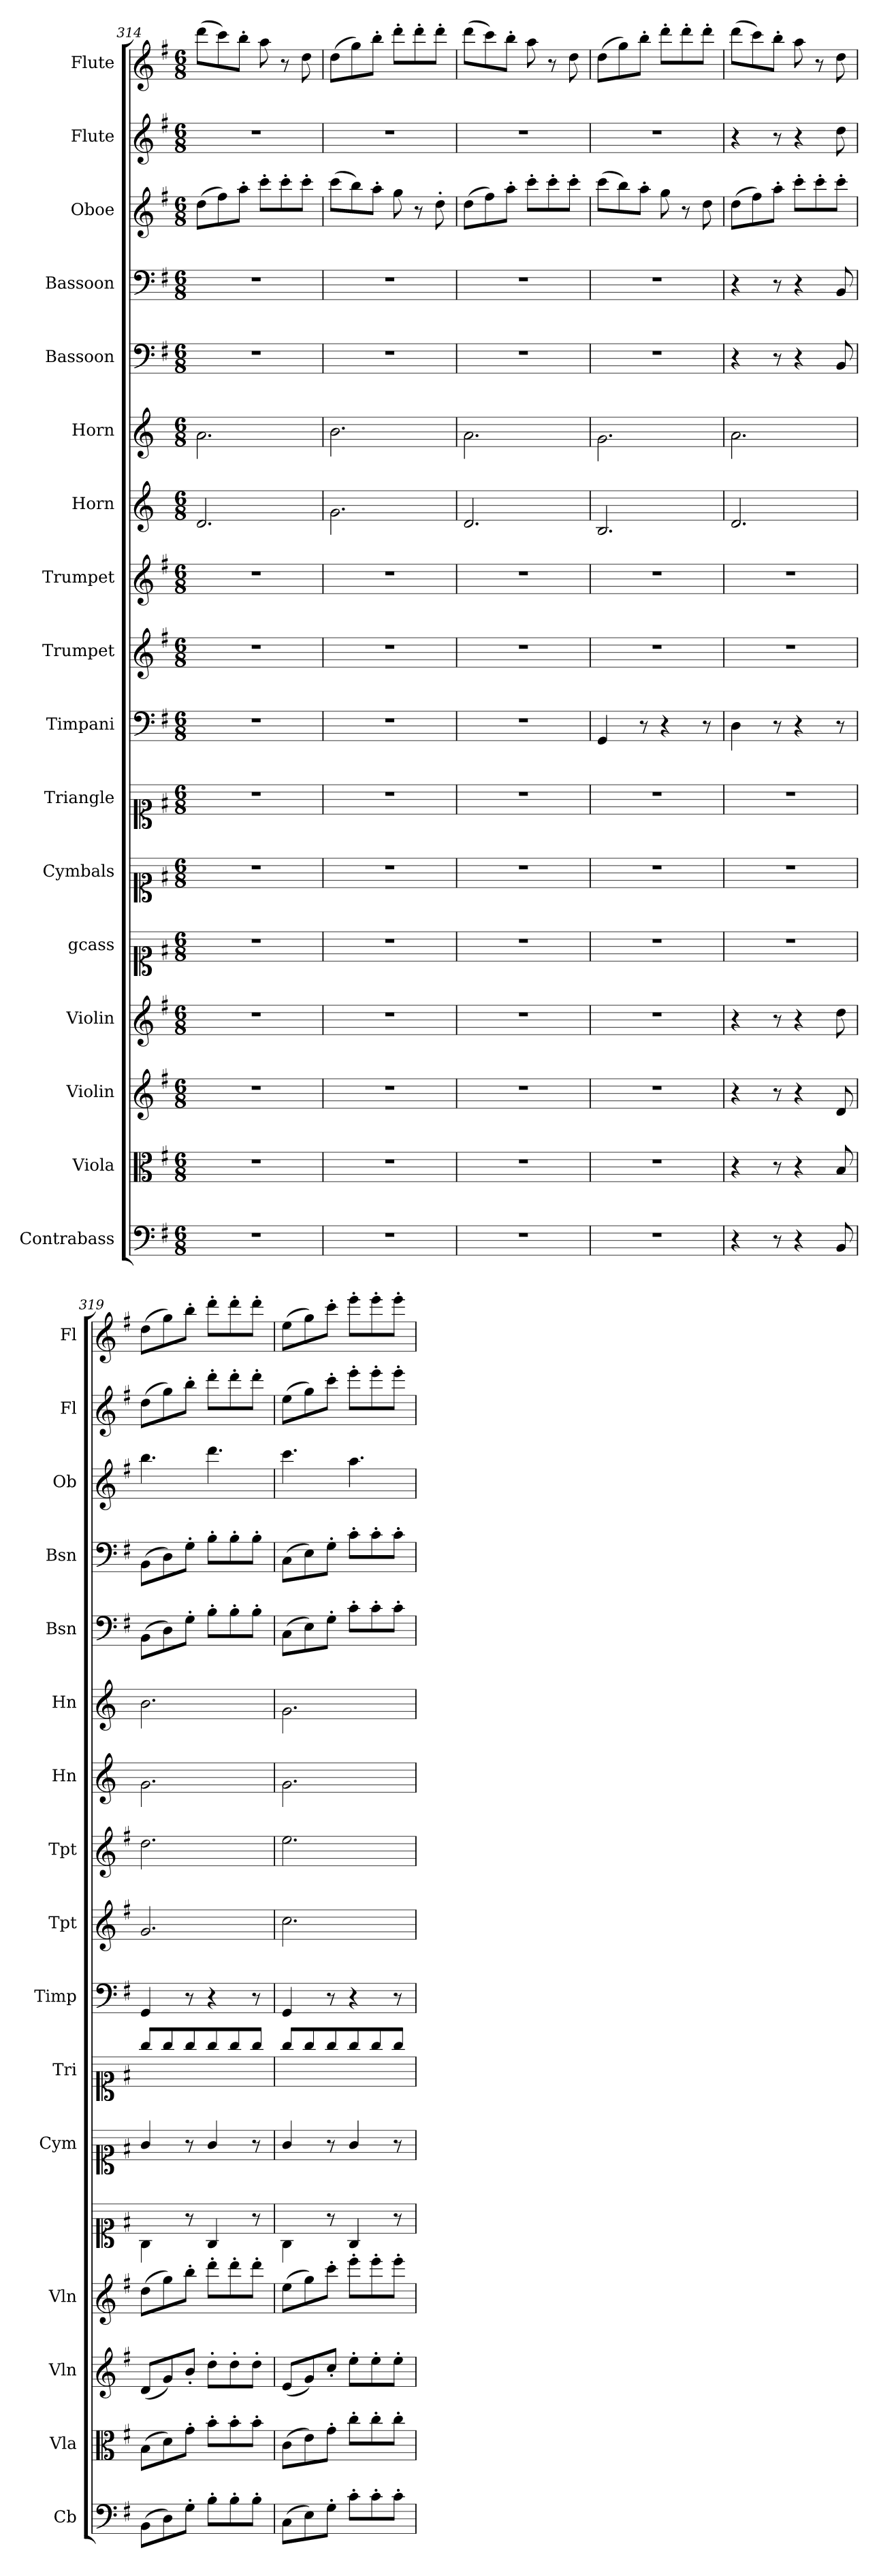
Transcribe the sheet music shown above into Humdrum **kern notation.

**kern	**kern	**kern	**kern	**kern	**kern	**kern	**kern	**kern	**kern	**kern	**kern	**kern	**kern	**kern	**kern	**kern
*part17	*part16	*part15	*part14	*part13	*part12	*part11	*part10	*part9	*part8	*part7	*part6	*part5	*part4	*part3	*part2	*part1
*staff17	*staff16	*staff15	*staff14	*staff13	*staff12	*staff11	*staff10	*staff9	*staff8	*staff7	*staff6	*staff5	*staff4	*staff3	*staff2	*staff1
*I"Contrabass	*I"Viola	*I"Violin	*I"Violin	*I"gcass	*I"Cymbals	*I"Triangle	*I"Timpani	*I"Trumpet	*I"Trumpet	*I"Horn	*I"Horn	*I"Bassoon	*I"Bassoon	*I"Oboe	*I"Flute	*I"Flute
*I'Cb	*I'Vla	*I'Vln	*I'Vln	*	*I'Cym	*I'Tri	*I'Timp	*I'Tpt	*I'Tpt	*I'Hn	*I'Hn	*I'Bsn	*I'Bsn	*I'Ob	*I'Fl	*I'Fl
*clefF4	*clefC3	*clefG2	*clefG2	*clefC1	*clefC1	*clefC1	*clefF4	*clefG2	*clefG2	*clefG2	*clefG2	*clefF4	*clefF4	*clefG2	*clefG2	*clefG2
*k[f#]	*k[f#]	*k[f#]	*k[f#]	*k[f#]	*k[f#]	*k[f#]	*k[f#]	*k[f#]	*k[f#]	*k[]	*k[]	*k[f#]	*k[f#]	*k[f#]	*k[f#]	*k[f#]
*M6/8	*M6/8	*M6/8	*M6/8	*M6/8	*M6/8	*M6/8	*M6/8	*M6/8	*M6/8	*M6/8	*M6/8	*M6/8	*M6/8	*M6/8	*M6/8	*M6/8
=314	=314	=314	=314	=314	=314	=314	=314	=314	=314	=314	=314	=314	=314	=314	=314	=314
2.r	2.r	2.r	2.r	2.r	2.r	2.r	2.r	2.r	2.r	2.d/	2.a\	2.r	2.r	(8dd\L	2.r	(8ddd\L
.	.	.	.	.	.	.	.	.	.	.	.	.	.	8ff#\)	.	8ccc\)
.	.	.	.	.	.	.	.	.	.	.	.	.	.	8aa'\J	.	8bb'\J
.	.	.	.	.	.	.	.	.	.	.	.	.	.	8ccc'\L	.	8aa\
.	.	.	.	.	.	.	.	.	.	.	.	.	.	8ccc'\	.	8r
.	.	.	.	.	.	.	.	.	.	.	.	.	.	8ccc'\J	.	8dd\
=315	=315	=315	=315	=315	=315	=315	=315	=315	=315	=315	=315	=315	=315	=315	=315	=315
2.r	2.r	2.r	2.r	2.r	2.r	2.r	2.r	2.r	2.r	2.g\	2.b\	2.r	2.r	(8ccc\L	2.r	(8dd\L
.	.	.	.	.	.	.	.	.	.	.	.	.	.	8bb\)	.	8gg\)
.	.	.	.	.	.	.	.	.	.	.	.	.	.	8aa'\J	.	8bb'\J
.	.	.	.	.	.	.	.	.	.	.	.	.	.	8gg\	.	8ddd'\L
.	.	.	.	.	.	.	.	.	.	.	.	.	.	8r	.	8ddd'\
.	.	.	.	.	.	.	.	.	.	.	.	.	.	8dd'\	.	8ddd'\J
=316	=316	=316	=316	=316	=316	=316	=316	=316	=316	=316	=316	=316	=316	=316	=316	=316
2.r	2.r	2.r	2.r	2.r	2.r	2.r	2.r	2.r	2.r	2.d/	2.a\	2.r	2.r	(8dd\L	2.r	(8ddd\L
.	.	.	.	.	.	.	.	.	.	.	.	.	.	8ff#\)	.	8ccc\)
.	.	.	.	.	.	.	.	.	.	.	.	.	.	8aa'\J	.	8bb'\J
.	.	.	.	.	.	.	.	.	.	.	.	.	.	8ccc'\L	.	8aa\
.	.	.	.	.	.	.	.	.	.	.	.	.	.	8ccc'\	.	8r
.	.	.	.	.	.	.	.	.	.	.	.	.	.	8ccc'\J	.	8dd\
=317	=317	=317	=317	=317	=317	=317	=317	=317	=317	=317	=317	=317	=317	=317	=317	=317
2.r	2.r	2.r	2.r	2.r	2.r	2.r	4GG/	2.r	2.r	2.B/	2.g\	2.r	2.r	(8ccc\L	2.r	(8dd\L
.	.	.	.	.	.	.	.	.	.	.	.	.	.	8bb\)	.	8gg\)
.	.	.	.	.	.	.	8r	.	.	.	.	.	.	8aa'\J	.	8bb'\J
.	.	.	.	.	.	.	4r	.	.	.	.	.	.	8gg\	.	8ddd'\L
.	.	.	.	.	.	.	.	.	.	.	.	.	.	8r	.	8ddd'\
.	.	.	.	.	.	.	8r	.	.	.	.	.	.	8dd\	.	8ddd'\J
=318	=318	=318	=318	=318	=318	=318	=318	=318	=318	=318	=318	=318	=318	=318	=318	=318
4r	4r	4r	4r	2.r	2.r	2.r	4D\	2.r	2.r	2.d/	2.a\	4r	4r	(8dd\L	4r	(8ddd\L
.	.	.	.	.	.	.	.	.	.	.	.	.	.	8ff#\)	.	8ccc\)
8r	8r	8r	8r	.	.	.	8r	.	.	.	.	8r	8r	8aa'\J	8r	8bb'\J
4r	4r	4r	4r	.	.	.	4r	.	.	.	.	4r	4r	8ccc'\L	4r	8aa\
.	.	.	.	.	.	.	.	.	.	.	.	.	.	8ccc'\	.	8r
8BB/	8B/	8d/	8dd\	.	.	.	8r	.	.	.	.	8BB/	8BB/	8ccc'\J	8dd\	8dd\
=319	=319	=319	=319	=319	=319	=319	=319	=319	=319	=319	=319	=319	=319	=319	=319	=319
(8BB\L	(8B\L	(8d/L	(8dd\L	4G\	4g/	8gg/L	4GG/	2.g/	2.dd\	2.g\	2.b\	(8BB\L	(8BB\L	4.bb\	(8dd\L	(8dd\L
8D\)	8d\)	8g/)	8gg\)	.	.	8gg/	.	.	.	.	.	8D\)	8D\)	.	8gg\)	8gg\)
8G'\J	8g'\J	8b'/J	8bb'\J	8r	8r	8gg/	8r	.	.	.	.	8G'\J	8G'\J	.	8bb'\J	8bb'\J
8B'\L	8b'\L	8dd'\L	8ddd'\L	4G/	4g/	8gg/	4r	.	.	.	.	8B'\L	8B'\L	4.ddd\	8ddd'\L	8ddd'\L
8B'\	8b'\	8dd'\	8ddd'\	.	.	8gg/	.	.	.	.	.	8B'\	8B'\	.	8ddd'\	8ddd'\
8B'\J	8b'\J	8dd'\J	8ddd'\J	8r	8r	8gg/J	8r	.	.	.	.	8B'\J	8B'\J	.	8ddd'\J	8ddd'\J
=320	=320	=320	=320	=320	=320	=320	=320	=320	=320	=320	=320	=320	=320	=320	=320	=320
(8C\L	(8c\L	(8e/L	(8ee\L	4G\	4g/	8gg/L	4GG/	2.cc\	2.ee\	2.g\	2.g\	(8C\L	(8C\L	4.ccc\	(8ee\L	(8ee\L
8E\)	8e\)	8g/)	8gg\)	.	.	8gg/	.	.	.	.	.	8E\)	8E\)	.	8gg\)	8gg\)
8G'\J	8g'\J	8cc'/J	8ccc'\J	8r	8r	8gg/	8r	.	.	.	.	8G'\J	8G'\J	.	8ccc'\J	8ccc'\J
8c'\L	8cc'\L	8ee'\L	8eee'\L	4G/	4g/	8gg/	4r	.	.	.	.	8c'\L	8c'\L	4.aa\	8eee'\L	8eee'\L
8c'\	8cc'\	8ee'\	8eee'\	.	.	8gg/	.	.	.	.	.	8c'\	8c'\	.	8eee'\	8eee'\
8c'\J	8cc'\J	8ee'\J	8eee'\J	8r	8r	8gg/J	8r	.	.	.	.	8c'\J	8c'\J	.	8eee'\J	8eee'\J
=	=	=	=	=	=	=	=	=	=	=	=	=	=	=	=	=
*-	*-	*-	*-	*-	*-	*-	*-	*-	*-	*-	*-	*-	*-	*-	*-	*-
